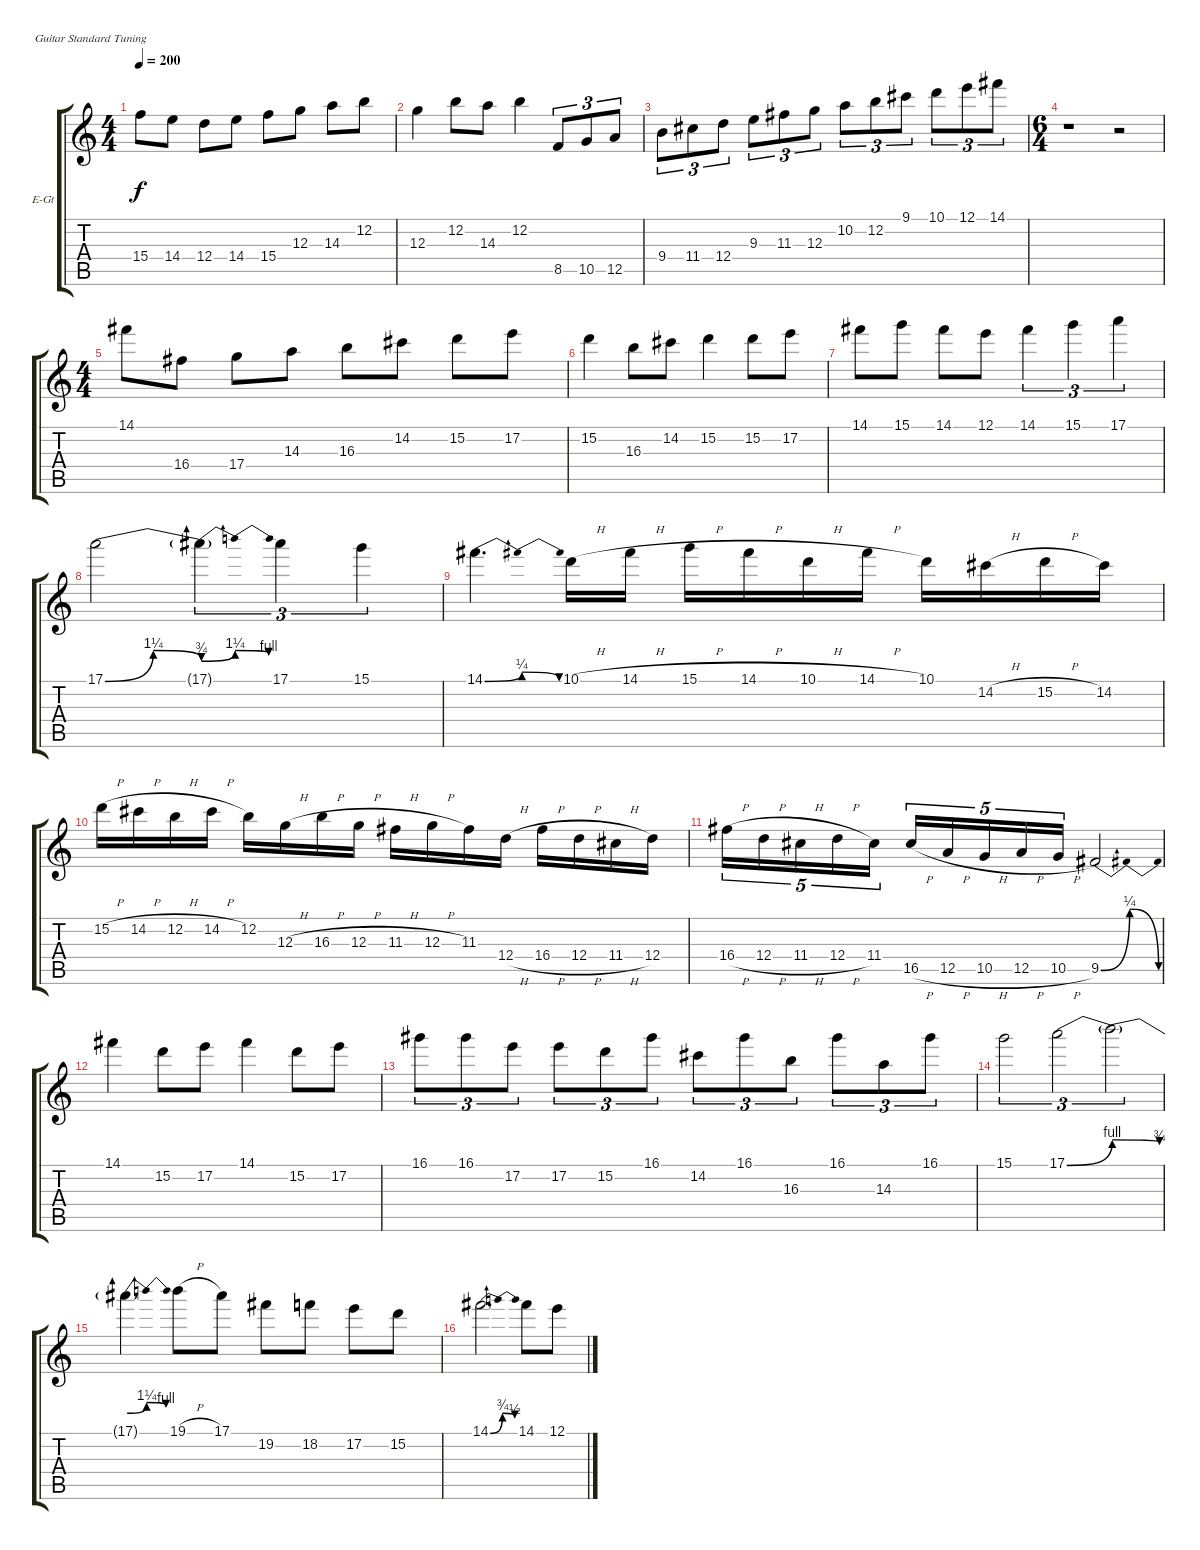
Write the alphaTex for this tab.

\bracketExtendMode groupsimilarinstruments
\firstSystemTrackNameOrientation horizontal
\otherSystemsTrackNameOrientation horizontal
\track ("Harmony" "E-Gt") {instrument distortionguitar}
\staff {score tabs}
\tuning (E4 B3 G3 D3 A2 E2)
\ts (4 4)
\tempo 200
\clef g2
\ks c
15.4.8{dy f} 14.4.8 12.4.8 14.4.8 15.4.8 12.3.8 14.3.8 12.2.8 |
12.3.4 12.2.8 14.3.8 12.2.4 8.5.8{tu (3 2)} 10.5.8{tu (3 2)} 12.5.8{tu (3 2)} |
9.4.8{tu (3 2)} 11.4.8{tu (3 2)} 12.4.8{tu (3 2)} 9.3.8{tu (3 2)} 11.3.8{tu (3 2)} 12.3.8{tu (3 2)} 10.2.8{tu (3 2)} 12.2.8{tu (3 2)} 9.1.8{tu (3 2)} 10.1.8{tu (3 2)} 12.1.8{tu (3 2)} 14.1.8{tu (3 2)} |
\ts (6 4)
\beaming (8 6 6)
r.1 r.2 |
\ts (4 4)
\beaming (8 2 2 2 2)
14.1.8 16.4.8 17.4.8 14.3.8 16.3.8 14.2.8 15.2.8 17.2.8 |
15.2.4 16.3.8 14.2.8 15.2.4 15.2.8 17.2.8 |
14.1.8 15.1.8 14.1.8 12.1.8 14.1.4{tu (3 2)} 15.1.4{tu (3 2)} 17.1.4{tu (3 2)} |
17.1{be (bendrelease 0 0 30 5 30 5 60 3)}.2 17.1{be (bendrelease 0 3 30 5 30 5 60 4) t}.4{tu (3 2)} 17.1.4{tu (3 2)} 15.1.4{tu (3 2)} |
14.1{be (bendrelease 0 0 30 1 30 1 60 0)}.4{d} 10.1{h}.16 14.1{h}.16 15.1{h}.16 14.1{h}.16 10.1{h}.16 14.1{h}.16 10.1.16 14.2{h}.16 15.2{h}.16 14.2.16 |
15.2{h}.16 14.2{h}.16 12.2{h}.16 14.2{h}.16 12.2.16 12.3{h}.16 16.3{h}.16 12.3{h}.16 11.3{h}.16 12.3{h}.16 11.3.16 12.4{h}.16 16.4{h}.16 12.4{h}.16 11.4{h}.16 12.4.16 |
16.4{h}.16{tu (5 4)} 12.4{h}.16{tu (5 4)} 11.4{h}.16{tu (5 4)} 12.4{h}.16{tu (5 4)} 11.4.16{tu (5 4)} 16.5{h}.16{tu (5 4)} 12.5{h}.16{tu (5 4)} 10.5{h}.16{tu (5 4)} 12.5{h}.16{tu (5 4)} 10.5{h}.16{tu (5 4)} 9.5{be (bendrelease 0 0 30 1 30 1 60 0)}.2 |
14.1.4 15.2.8 17.2.8 14.1.4 15.2.8 17.2.8 |
16.1.8{tu (3 2)} 16.1.8{tu (3 2)} 17.2.8{tu (3 2)} 17.2.8{tu (3 2)} 15.2.8{tu (3 2)} 16.1.8{tu (3 2)} 14.2.8{tu (3 2)} 16.1.8{tu (3 2)} 16.3.8{tu (3 2)} 16.1.8{tu (3 2)} 14.3.8{tu (3 2)} 16.1.8{tu (3 2)} |
15.1.2{tu (3 2)} 17.1{be (bend 0 0 60 4)}.2{tu (3 2)} 17.1{be (release 0 4 60 3) t}.2{tu (3 2)} |
17.1{be (bendrelease 0 3 30 5 30 5 60 4) t}.4 19.1{h}.8 17.1.8 19.2.8 18.2.8 17.2.8 15.2.8 |
14.1{be (bendrelease 0 0 30 3 30 3 60 2)}.2{d} 14.1.8 12.1.8
